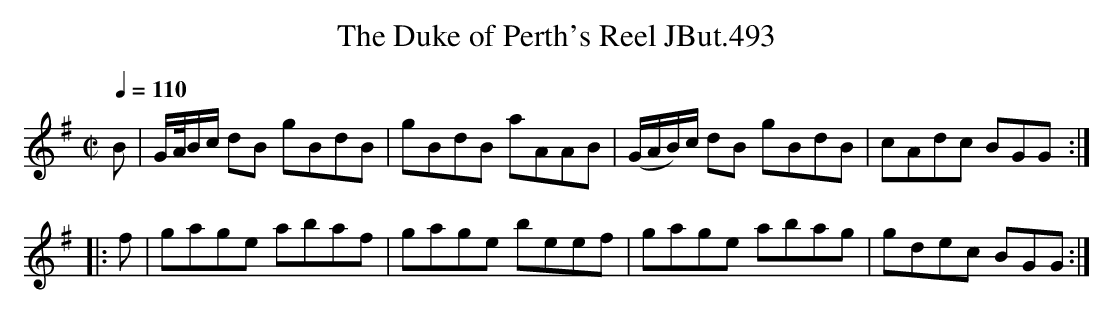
X:1
T:Duke of Perth's Reel JBut.493, The
M:C|
L:1/8
Q:1/4=110
K:G
B|G/A//B/c/ dB gBdB|gBdB aAAB|(G/A/B/)c/ dB gBdB|cAdc BGG:|
|:f|gage abaf|gage beef|gage abag|gdec BGG:|
